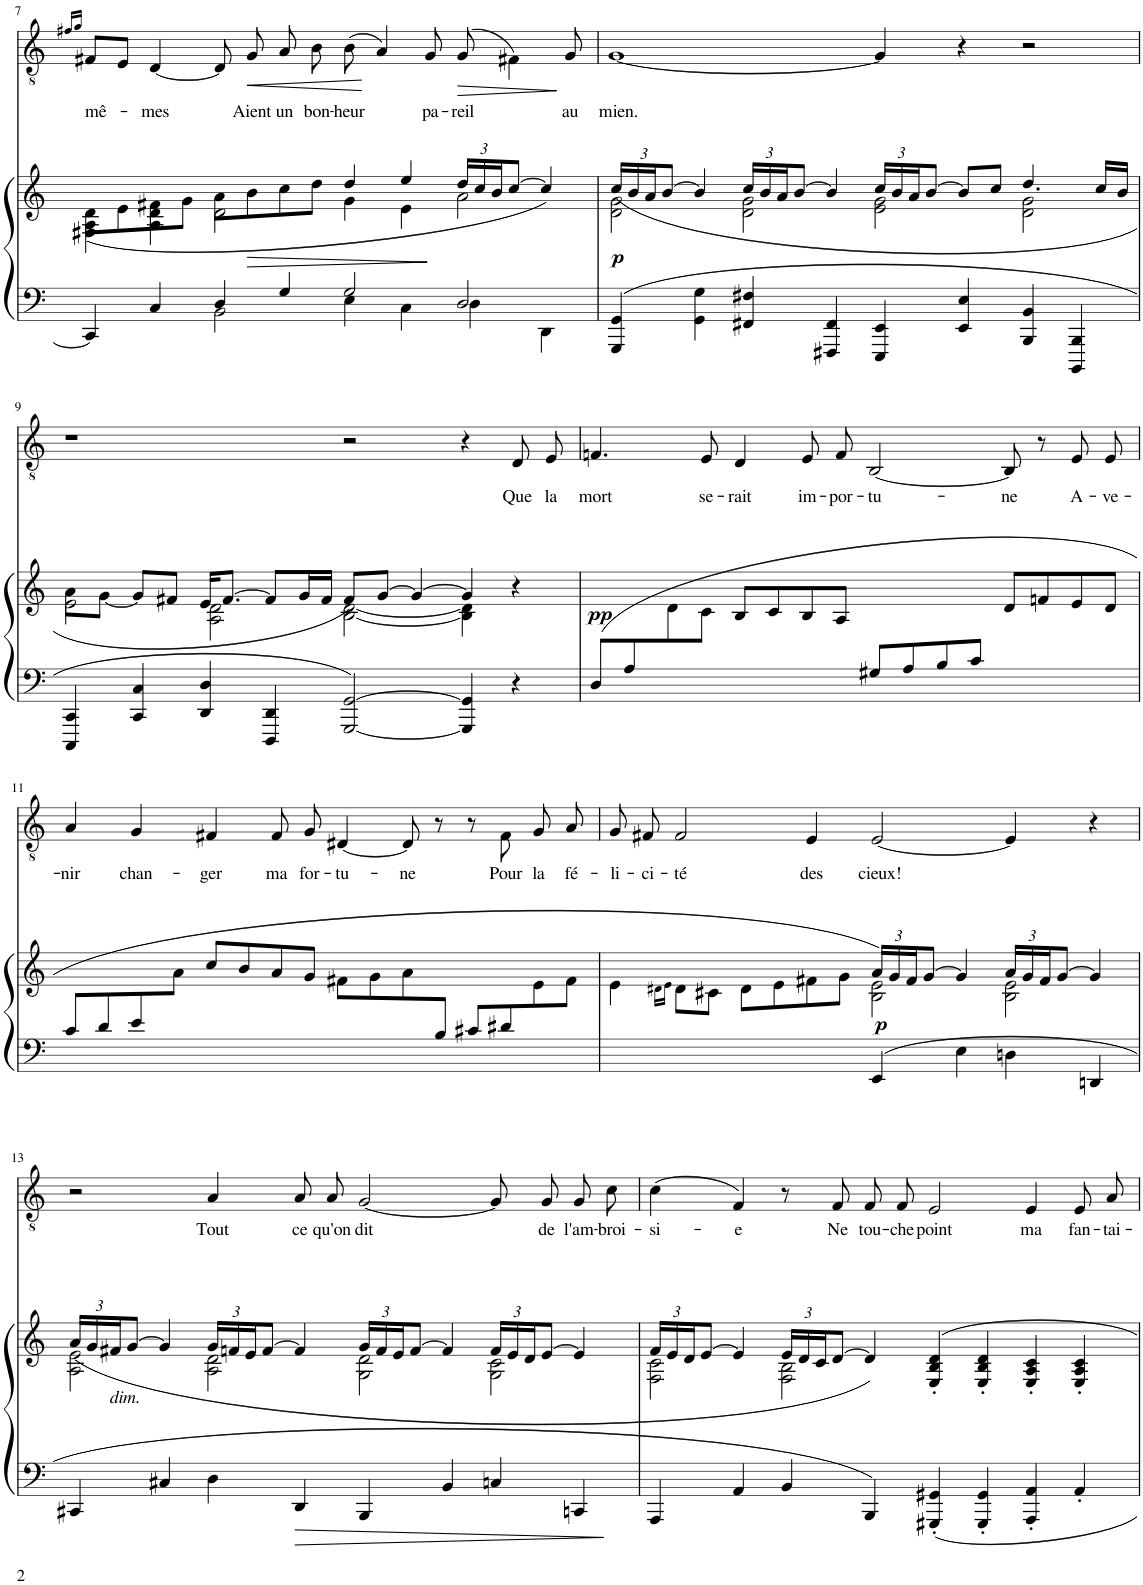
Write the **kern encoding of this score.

**kern	**kern	**dynam	**kern	**text	**dynam
*part2	*part2	*part2	*part1	*part1	*part1
*staff3	*staff2	*staff2/3	*staff1	*staff1	*staff1
*I"Piano	*	*	*I"Basso	*	*
*I'Pno	*	*	*	*	*
!!LO:PB:g=z
*clefF4	*clefG2	*	*clefGv2	*	*
*k[]	*k[]	*	*k[]	*	*
*M4/2	*M4/2	*	*M4/2	*	*
=7	=7	=7	=7	=7	=7
.	.	.	16qf#X/LL	.	.
.	.	.	16qg/JJ	.	.
*^	*^	*	*	*	*
!	!	!	!	!	!	!LO:LY:b	!
4CC/]	2ryy	4F#X\ 4A\	(8d\L	.	8F#X/L	mê-	.
.	.	.	8e\	.	8E/J	.	.
!	!	!	!	!	!	!LO:LY:b	!
4C/	.	4A\ 4d\	8f#X\	.	[4D/	-mes	.
.	.	.	8g\J	.	.	.	.
4D/	2BB\	2d\	8a\L	.	8D/]	.	.
!	!	!	!	!LO:HP:b	!	!LO:LY:b	!LO:HP:b
.	.	.	8b\	>	8G/	Aient	<
!	!	!	!	!	!	!LO:LY:b	!
4G/	.	.	8cc\	.	8A/	un	.
!	!	!	!	!	!	!LO:LY:b	!
.	.	.	8dd\J	.	8B\	bon-	.
!	!	!	!	!	!	!LO:LY:b	!
2G/	4E\	4g\	4dd/	.	(8B\	-heur	.
.	.	.	.	.	4A/)	.	[
.	4C\	4e\	4ee/	.	.	.	.
!	!	!	!	!	!	!LO:LY:b	!
.	.	.	.	.	8G/	pa-	.
*	*	*	*Xbrackettup	*	*	*	*
!	!	!	!	!	!	!LO:LY:b	!LO:HP:b
2D/	4D\	2a\	24dd/LL	.	(8G/	-reil	>
.	.	.	24cc/	.	.	.	.
.	.	.	24b/J	.	.	.	.
.	.	.	[8cc/J	.	4F#X\)	.	.
.	4DD\	.	4cc/])	.	.	.	.
!	!	!	!	!	!	!LO:LY:b	!
.	.	.	.	.	8G/	au	.
*v	*v	*	*	*	*	*	*
*	*v	*v	*	*	*	*
.	.	.	.	.	]
=8	=8	=8	=8	=8	=8
*	*^	*	*	*	*
!	!	!	!LO:DY:b	!	!LO:LY:b	!
4GGG/ 4GG/	2d\ 2g\	(24cc/LL	p	[1G	mien.	.
.	.	24b/	.	.	.	.
.	.	24a/J	.	.	.	.
.	.	[8b/J	.	.	.	.
4GG\ 4G\	.	4b/]	.	.	.	.
4FF#X/ 4F#X/	2d\ 2g\	24cc/LL	.	.	.	.
.	.	24b/	.	.	.	.
.	.	24a/J	.	.	.	.
.	.	[8b/J	.	.	.	.
4FFF#X/ 4FF#/	.	4b/]	.	.	.	.
4EEE/ 4EE/	2e\ 2g\	24cc/LL	.	4G/]	.	.
.	.	24b/	.	.	.	.
.	.	24a/J	.	.	.	.
.	.	[8b/J	.	.	.	.
4EE/ 4E/	.	8b/L]	.	4r	.	.
.	.	8cc/J	.	.	.	.
4BBB/ 4BB/	2d\ 2g\	4.dd/	.	2r	.	.
4BBBB/ 4BBB/	.	.	.	.	.	.
.	.	16cc/LL	.	.	.	.
.	.	16b/JJ	.	.	.	.
!!LO:LB:g=z
=9	=9	=9	=9	=9	=9	=9
4CCC/ 4CC/	2e\	8a\L	.	1r	.	.
.	.	[8g\J	.	.	.	.
4CC/ 4C/	.	8g/L]	.	.	.	.
.	.	8f#X/J	.	.	.	.
4DD/ 4D/	2A\ 2d\	16e/KL	.	.	.	.
.	.	[8.f#/J	.	.	.	.
4DDD/ 4DD/	.	8f#/L]	.	.	.	.
.	.	16g/L	.	.	.	.
.	.	16f#/JJ	.	.	.	.
[2GGG/ [2GG/	[2B\ [2d\	8f#/L)	.	2r	.	.
.	.	[8g/J	.	.	.	.
.	.	4g/_	.	.	.	.
4GGG/] 4GG/]	4B\] 4d\]	4g/]	.	4r	.	.
!	!	!	!	!	!LO:LY:b	!
4r	4r	4ryy	.	8D/	Que	.
!	!	!	!	!	!LO:LY:b	!
.	.	.	.	8E/	la	.
*	*v	*v	*	*	*	*
=10	=10	=10	=10	=10	=10
*^	*	*	*	*	*
!	!	!	!LO:DY:b	!	!LO:LY:b	!
(8D/L	0ryy	4ryy	pp	4.Fn/	mort	.
8A/	.	.	.	.	.	.
2.ryy	.	8d\	.	.	.	.
!	!	!	!	!	!LO:LY:b	!
.	.	8c\J	.	8E/	se-	.
!	!	!	!	!	!LO:LY:b	!
.	.	8B/L	.	4D/	-rait	.
.	.	8c/	.	.	.	.
!	!	!	!	!	!LO:LY:b	!
.	.	8B/	.	8E/	im-	.
!	!	!	!	!	!LO:LY:b	!
.	.	8A/J	.	8F/	-por-	.
!	!	!	!	!	!LO:LY:b	!
8G#X/L	.	2ryy	.	[2BB/	-tu-	.
8A/	.	.	.	.	.	.
8B/	.	.	.	.	.	.
8c/J	.	.	.	.	.	.
!	!	!	!	!	!LO:LY:b	!
2ryy	.	8d/L	.	8BB/]	-ne	.
.	.	8fn/	.	8r	.	.
!	!	!	!	!	!LO:LY:b	!
.	.	8e/	.	8E/	A-	.
!	!	!	!	!	!LO:LY:b	!
.	.	8d/J	.	8E/	-ve-	.
!!LO:LB:g=z
=11	=11	=11	=11	=11	=11	=11
!	!	!	!	!	!LO:LY:b	!
8c/L	0ryy	4.ryy	.	4A/	-nir	.
8d/	.	.	.	.	.	.
!	!	!	!	!	!LO:LY:b	!
8e/	.	.	.	4G/	chan-	.
1ryy	.	8a\J	.	.	.	.
!	!	!	!	!	!LO:LY:b	!
.	.	8cc/L	.	4F#X/	-ger	.
.	.	8b/	.	.	.	.
!	!	!	!	!	!LO:LY:b	!
.	.	8a/	.	8F#/	ma	.
!	!	!	!	!	!LO:LY:b	!
.	.	8g/J	.	8G/	for-	.
!	!	!	!	!	!LO:LY:b	!
.	.	8f#X\L	.	[4D#X/	-tu-	.
.	.	8g\	.	.	.	.
!	!	!	!	!	!LO:LY:b	!
.	.	8a\	.	8D#/]	-ne	.
8B/J	.	4.ryy	.	8r	.	.
8c#X/L	.	.	.	8r	.	.
!	!	!	!	!	!LO:LY:b	!
8d#X/	.	.	.	8F#\	Pour	.
!	!	!	!	!	!LO:LY:b	!
4ryy	.	8e\	.	8G/	la	.
!	!	!	!	!	!LO:LY:b	!
.	.	8f#\J	.	8A/	fé-	.
*v	*v	*	*	*	*	*
=12	=12	=12	=12	=12	=12
*	*^	*	*	*	*
!	!	!	!	!	!LO:LY:b	!
1ryy	4e\	1ryy	.	8G/	-li-	.
!	!	!	!	!	!LO:LY:b	!
.	.	.	.	8F#X/	-ci-	.
.	16qd#X\LL	.	.	.	.	.
.	16qe\JJ	.	.	.	.	.
!	!	!	!	!	!LO:LY:b	!
.	8d#\L	.	.	2F#/	-té	.
.	8c#X\J	.	.	.	.	.
.	8d#\L	.	.	.	.	.
.	8e\	.	.	.	.	.
!	!	!	!	!	!LO:LY:b	!
.	8f#X\	.	.	4E/	des	.
.	8g\J	.	.	.	.	.
!	!	!	!LO:DY:b	!	!LO:LY:b	!
4EE/	2B\ 2e\	24a/LL)	p	[2E/	cieux!	.
.	.	24g/	.	.	.	.
.	.	24f#/J	.	.	.	.
.	.	[8g/J	.	.	.	.
4E\	.	4g/]	.	.	.	.
4Dn\	2B\ 2e\	24a/LL	.	4E/]	.	.
.	.	24g/	.	.	.	.
.	.	24f#/J	.	.	.	.
.	.	[8g/J	.	.	.	.
4DDn/	.	4g/]	.	4r	.	.
!!LO:LB:g=z
=13	=13	=13	=13	=13	=13	=13
4CC#X/	2A\ 2e\	(24a/LL	.	2r	.	.
.	.	24g/	.	.	.	.
!	!	!LO:TX:b:i:t=dim.	!	!	!	!
.	.	24f#X/J	.	.	.	.
.	.	[8g/J	.	.	.	.
4C#X/	.	4g/]	.	.	.	.
!	!	!	!	!	!LO:LY:b	!
4D\	2A\ 2d\	24g/LL	.	4A/	Tout	.
.	.	24fn/	.	.	.	.
.	.	24e/J	.	.	.	.
.	.	[8f/J	.	.	.	.
!	!	!	!	!	!LO:LY:b	!
4DD/	.	4f/]	.	8A/	ce	.
!	!	!	!	!	!LO:LY:b	!
.	.	.	.	8A/	qu'on	.
!	!	!	!	!	!LO:LY:b	!
4BBB/	2G\ 2d\	24g/LL	.	[2G/	dit	.
.	.	24f/	.	.	.	.
.	.	24e/J	.	.	.	.
.	.	[8f/J	.	.	.	.
4BB/	.	4f/]	.	.	.	.
4Cn/	2G\ 2c\	24f/LL	.	8G/]	.	.
.	.	24e/	.	.	.	.
.	.	24d/J	.	.	.	.
!	!	!	!	!	!LO:LY:b	!
.	.	[8e/J	.	8G/	de	.
!	!	!	!	!	!LO:LY:b	!
4CCn/	.	4e/]	.	8G/	l'am-	.
!	!	!	!	!	!LO:LY:b	!
.	.	.	.	8c\	-broi-	.
*	*v	*v	*	*	*	*
.	.	]	.	.	.
=14	=14	=14	=14	=14	=14
*	*^	*	*	*	*
!	!	!	!	!	!LO:LY:b	!
4AAA/	2F\ 2c\	24f/LL	.	(4c\	-si-	.
.	.	24e/	.	.	.	.
.	.	24d/J	.	.	.	.
.	.	[8e/J	.	.	.	.
!	!	!	!	!	!LO:LY:b	!
4AA/	.	4e/]	.	4F/)	-e	.
4BB/	2F\ 2B\	24e/LL	.	8r	.	.
.	.	24d/	.	.	.	.
.	.	24c/J	.	.	.	.
!	!	!	!	!	!LO:LY:b	!
.	.	[8d/J	.	8F/	Ne	.
!	!	!	!	!	!LO:LY:b	!
4BBB/	.	4d/])	.	8F/	tou-	.
!	!	!	!	!	!LO:LY:b	!
.	.	.	.	8F/	-che	.
!	!	!	!	!	!LO:LY:b	!
4GGG#X/' 4GG#X/'	4E/' 4B/' 4d/'	1ryy	.	2E/	point	.
4GGG#/' 4GG#/'	4E/' 4B/' 4d/'	.	.	.	.	.
!	!	!	!	!	!LO:LY:b	!
4AAA/' 4AA/'	4E/' 4A/' 4c/'	.	.	4E/	ma	.
!	!	!	!	!	!LO:LY:b	!
4AA'/	4E/' 4A/' 4c/'	.	.	8E/	fan-	.
!	!	!	!	!	!LO:LY:b	!
.	.	.	.	8A/	-tai-	.
*	*v	*v	*	*	*	*
=	=	=	=	=	=
*-	*-	*-	*-	*-	*-
